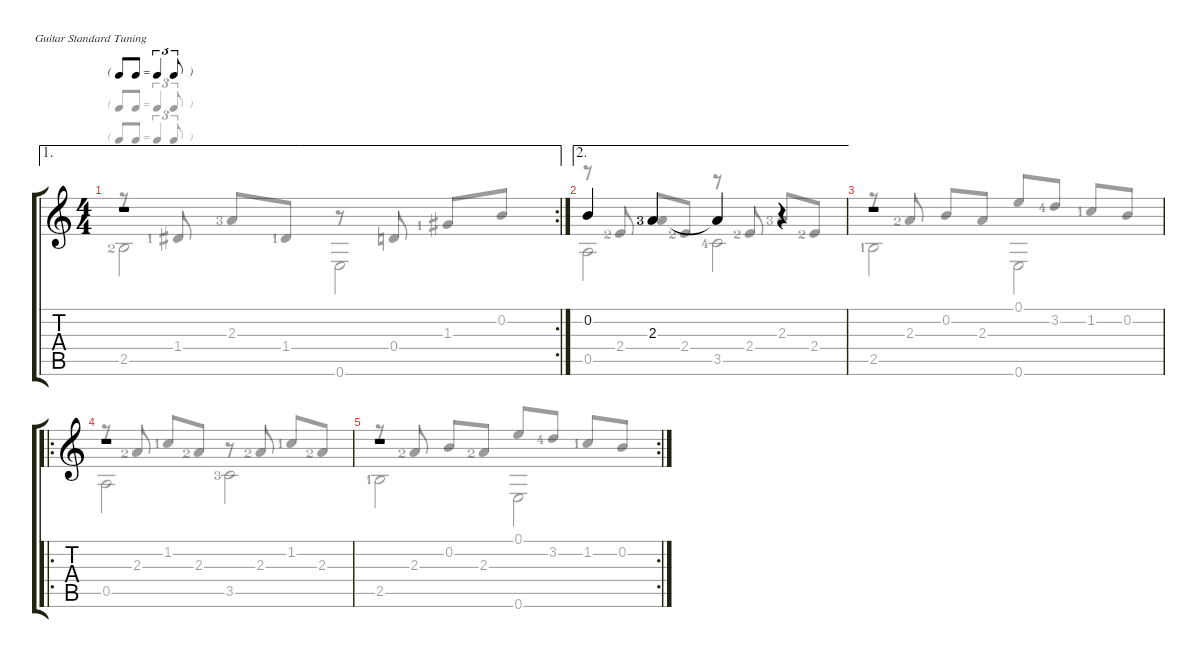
\defaultSystemsLayout 4
\hideDynamics
\singleTrackTrackNamePolicy hidden
\multiTrackTrackNamePolicy hidden
\firstSystemTrackNameMode fullname
\firstSystemTrackNameOrientation horizontal
\otherSystemsTrackNameOrientation horizontal
\track ("Nylon Guitar" "Nylon Guit") {instrument acousticguitarnylon}
\staff {score tabs}
\tuning (E4 B3 G3 D3 A2 E2)
\voice
\ae 1
\rc 2
\ts (4 4)
\tf triplet8th
\tempo (80 hide)
\clef g2
\ks aminor
r.1{dy mf} |
\ae 2
0.2.4 2.3{lf 4}.4 2.3{t}.4 r.4 |
r.1 |
\ro
r.1 |
\rc 2
r.1
\voice
\clef g2
\ottava regular
\simile none
\ks aminor
r.8{dy mf beam invert} 1.4{lf 2}.8{beam invert} 2.3{lf 4}.8{beam invert} 1.4{lf 2}.8 r.8{beam invert} 0.4.8{beam invert} 1.3{lf 2}.8{beam invert} 0.2.8 |
r.8 2.4{lf 3}.8{beam invert} 2.3.8{beam invert} 2.4{lf 3}.8 r.8{beam invert} 2.4{lf 3}.8{beam invert} 2.3{lf 4}.8{beam invert} 2.4{lf 3}.8 |
r.8{beam invert} 2.3{lf 3}.8{beam invert} 0.2.8{beam invert} 2.3.8 0.1.8{beam invert} 3.2{lf 5}.8 1.2{lf 2}.8{beam invert} 0.2.8 |
r.8{beam invert} 2.3{lf 3}.8{beam invert} 1.2{lf 2}.8{beam invert} 2.3{lf 3}.8 r.8{beam invert} 2.3{lf 3}.8{beam invert} 1.2{lf 2}.8{beam invert} 2.3{lf 3}.8 |
r.8{beam invert} 2.3{lf 3}.8{beam invert} 0.2.8{beam invert} 2.3{lf 3}.8 0.1.8{beam invert} 3.2{lf 5}.8 1.2{lf 2}.8{beam invert} 0.2.8
\voice
\clef g2
\ottava regular
\simile none
\ks aminor
2.5{lf 3}.2{dy mf} 0.6.2 |
0.5.2 3.5{lf 5}.2 |
2.5{lf 2}.2 0.6.2 |
0.5.2 3.5{lf 4}.2 |
2.5{lf 2}.2 0.6.2
